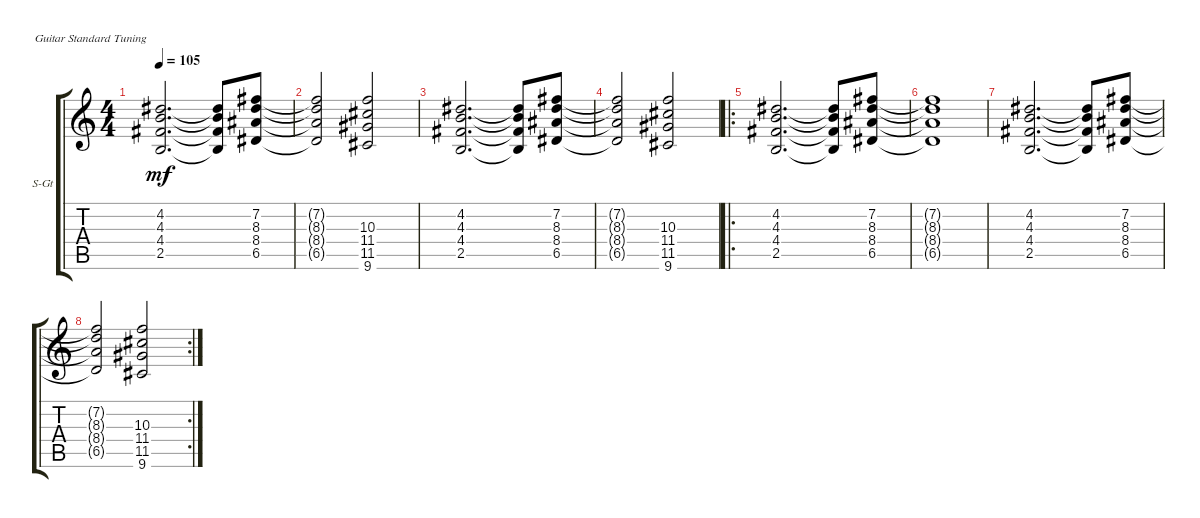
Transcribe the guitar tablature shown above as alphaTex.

\defaultSystemsLayout 4
\bracketExtendMode groupsimilarinstruments
\firstSystemTrackNameOrientation horizontal
\otherSystemsTrackNameOrientation horizontal
\track ("Steel Guitar" "S-Gt") {instrument acousticguitarsteel}
\staff {score tabs}
\tuning (E4 B3 G3 D3 A2 E2)
\ts (4 4)
\tempo 105
\clef g2
\ks c
(4.3 2.5 4.4 4.2).2{d dy mf} (2.5{t} 4.4{t} 4.3{t} 4.2{t}).8 (6.5 8.4 8.3 7.2).8 |
(6.5{t} 8.4{t} 8.3{t} 7.2{t}).2 (9.6 11.5 11.4 10.3).2 |
(4.3 2.5 4.4 4.2).2{d} (2.5{t} 4.4{t} 4.3{t} 4.2{t}).8 (6.5 8.4 8.3 7.2).8 |
(6.5{t} 8.4{t} 8.3{t} 7.2{t}).2 (9.6 11.5 11.4 10.3).2 |
\ro
(4.3 2.5 4.4 4.2).2{d} (2.5{t} 4.4{t} 4.3{t} 4.2{t}).8 (6.5 8.4 8.3 7.2).8 |
(6.5{t} 8.4{t} 8.3{t} 7.2{t}).1 |
(4.3 2.5 4.4 4.2).2{d} (2.5{t} 4.4{t} 4.3{t} 4.2{t}).8 (6.5 8.4 8.3 7.2).8 |
\rc 2
(6.5{t} 8.4{t} 8.3{t} 7.2{t}).2 (9.6 11.5 11.4 10.3).2
